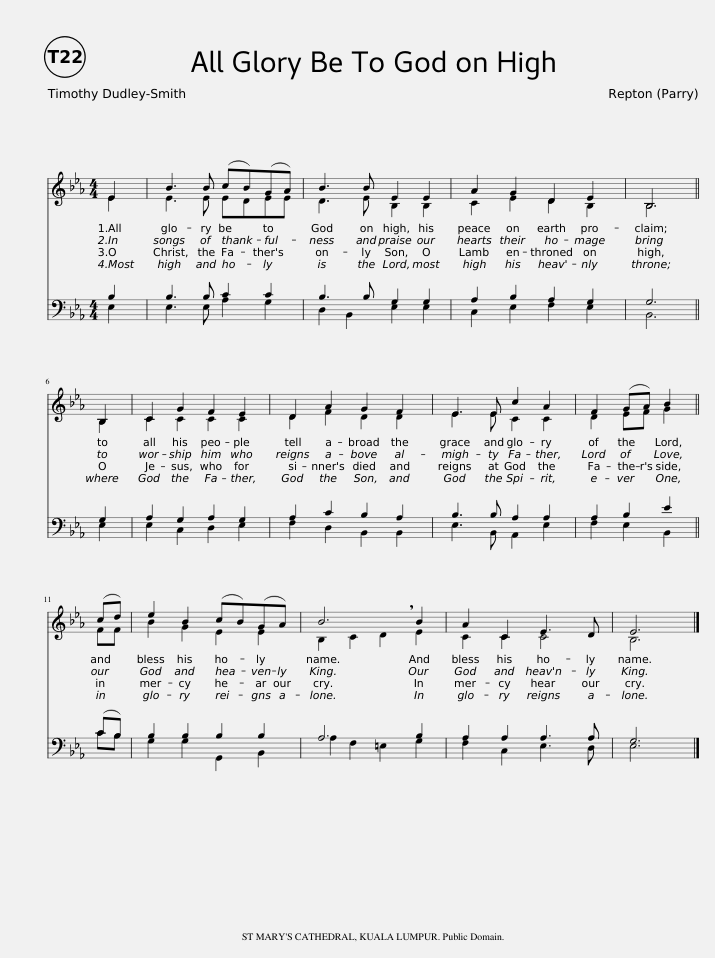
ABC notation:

X:1
%%score ( 1 2 ) ( 3 4 )
L:1/8
M:4/4
I:linebreak $
K:Eb
V:1 treble
V:2 treble
V:3 bass
V:4 bass
V:1
 E2 | B3 B (cB)(GA) | B3 B E2 E2 | A2 G2 D2 E2 | B,6 ||$ %5
 B,2 | C2 G2 F2 E2 | D2 A2 G2 F2 | E3 E c2 A2 | F2 (GA) B2 ||$ %10
 (cd) | e2 B2 (cB)(GA) | !breath!B6 B2 | A2 C2 E3 D | E6 |] %15
V:2
 E2 | E3 E EDEE | D3 E B,2 B,2 | C2 E2 D2 B,2 | B,6 ||$ %5
 B,2 | C2 C2 C2 C2 | D2 F2 D2 D2 | E3 E C2 C2 | D2 EF G2 ||$ %10
 FF | B2 G2 E2 E2 | B,2 C2 D2 E2 | C2 C2 C4 | B,6 |] %15
V:3
 B,2 | B,3 B, C2 C2 | B,3 B, G,2 G,2 | A,2 B,2 A,2 G,2 | G,6 ||$ %5
 G,2 | A,2 G,2 A,2 G,2 | A,2 C2 B,2 A,2 | B,3 B, A,2 A,2 | A,2 B,2 E2 ||$ %10
 (CB,) | B,2 B,2 B,2 B,2 | A,6 B,2 | A,2 A,2 A,3 A, | G,6 |] %15
V:4
 E,2 | E,3 E, A,2 G,2 | D,2 B,,2 E,2 E,2 | C,2 E,2 F,2 E,2 | B,,6 ||$ %5
 E,2 | E,2 C,2 D,2 E,2 | F,2 D,2 B,,2 B,,2 | E,3 B,, A,,2 E,2 | F,2 E,2 B,,2 ||$ %10
 CB, | G,2 G,2 G,,2 B,,2 | A,2 F,2 =E,2 G,2 | F,2 C,2 E,3 D, | E,6 |] %15
